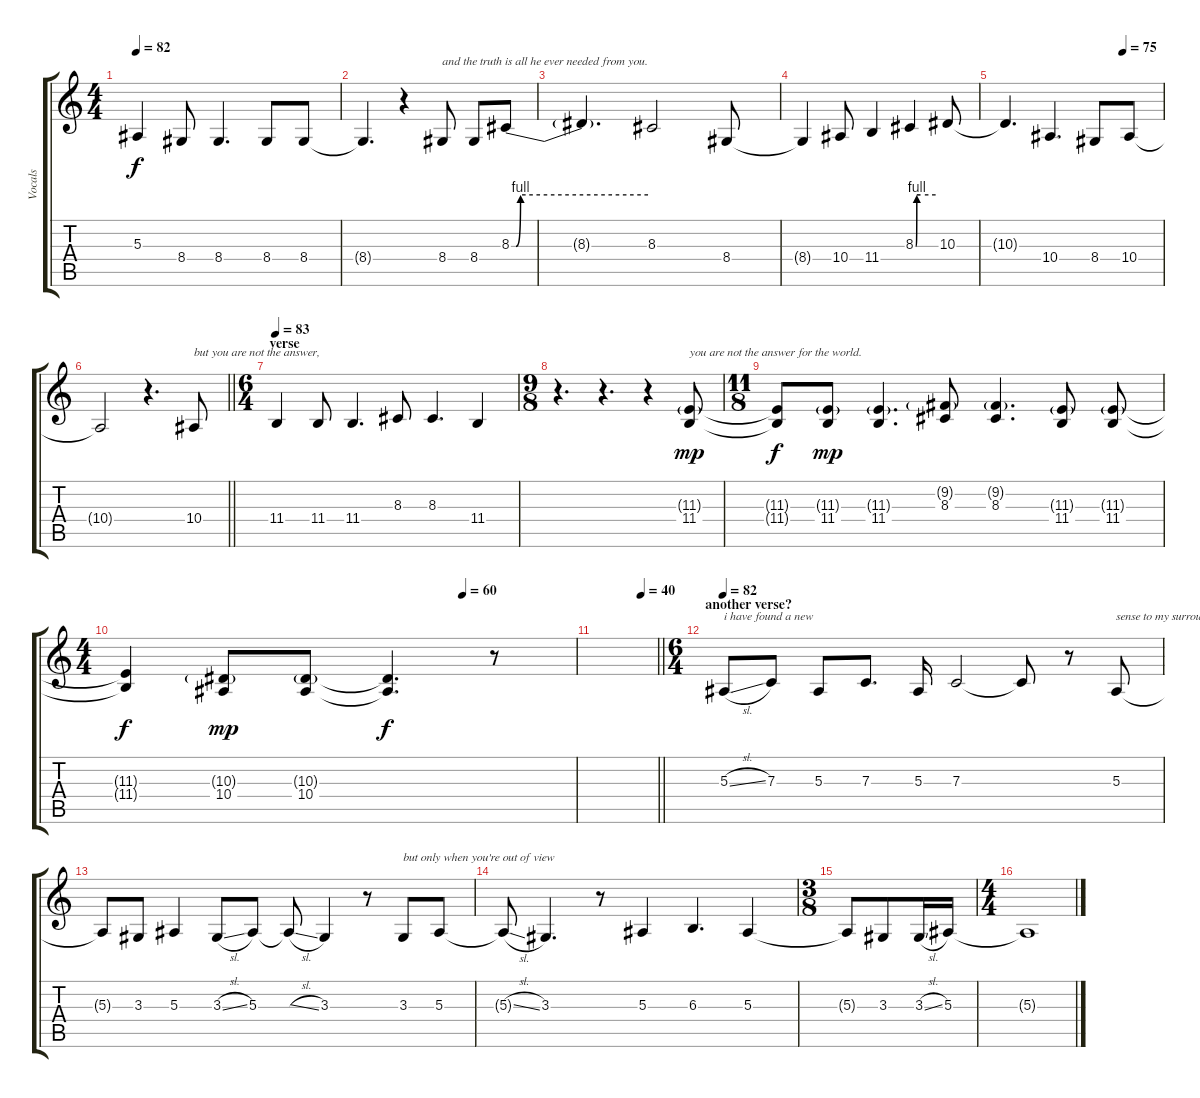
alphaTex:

\track ("Vocals" "Vocals") {instrument clarinet}
\staff {score tabs}
\tuning (D4 A3 F3 C3 G2 C2) {hide}
\ts (4 4)
\tempo 82
\clef g2
\ks c
5.3{t}.4{dy f} 8.4.8 8.4.4{d} 8.4.8 8.4.8 |
8.4{t}.4{d} r.4 8.4.8{txt "and the truth is all he ever needed from you."} 8.4.8 8.3{be (custom 0 0 2 0 4 4 60 4)}.8 |
8.3{t}.4{d} 8.3.2 8.4.8 |
8.4{t}.4 10.4.8 11.4.4 8.3{be (custom 0 0 2 0 4 4 15 4 60 4)}.4 10.3.8 |
\tempo (75 0.75)
10.3{t}.4{d} 10.4.4{d} 8.4.8 10.4.8 |
\barLineRight lightlight
10.4{t}.2 r.4{d} 10.4.8{txt "but you are not the answer,"} |
\ts (6 4)
\section ("" "verse")
\tempo 83
11.4.4 11.4.8 11.4.4{d} 8.3.8 8.3.4{d} 11.4.4 |
\ts (9 8)
r.4{d} r.4{d} r.4 (11.3{g} 11.4).8{txt "you are not the answer for the world." dy mp} |
\ts (11 8)
(11.3{t} 11.4{t}).8{dy f} (11.3{g} 11.4).8{dy mp} (11.3{g} 11.4).4{d} (9.2{g} 8.3).8 (9.2{g} 8.3).4{d} (11.3{g} 11.4).8 (11.3{g} 11.4).8 |
\ts (4 4)
\tempo (60 0.75)
(11.3{t} 11.4{t}).4{dy f} (10.3{g} 10.4).8{dy mp} (10.3{g} 10.4).8 (10.3{t} 10.4{t}).4{d dy f} r.8 |
\tempo (40 0.75)
\barLineRight lightlight
|
\ts (6 4)
\section ("" "another verse?")
\tempo 82
5.3{sl}.8{txt "i have found a new"} 7.3.8 5.3.8 7.3.8{d} 5.3.16 7.3.2 7.3{t}.8 r.8 5.3.8{txt "sense to my surroundings"} |
5.3{t}.8 3.3.8 5.3.4 3.3{sl}.8 5.3.8 5.3{sl t}.8 3.3.4 r.8 3.3.8{txt "but only when you're out of view"} 5.3.8 |
5.3{sl t}.8 3.3.4{d} r.8 5.3.4 6.3.4{d} 5.3.4 |
\ts (3 8)
5.3{t}.8 3.3.8 3.3{sl}.16 5.3.16 |
\ts (4 4)
5.3{t}.1
